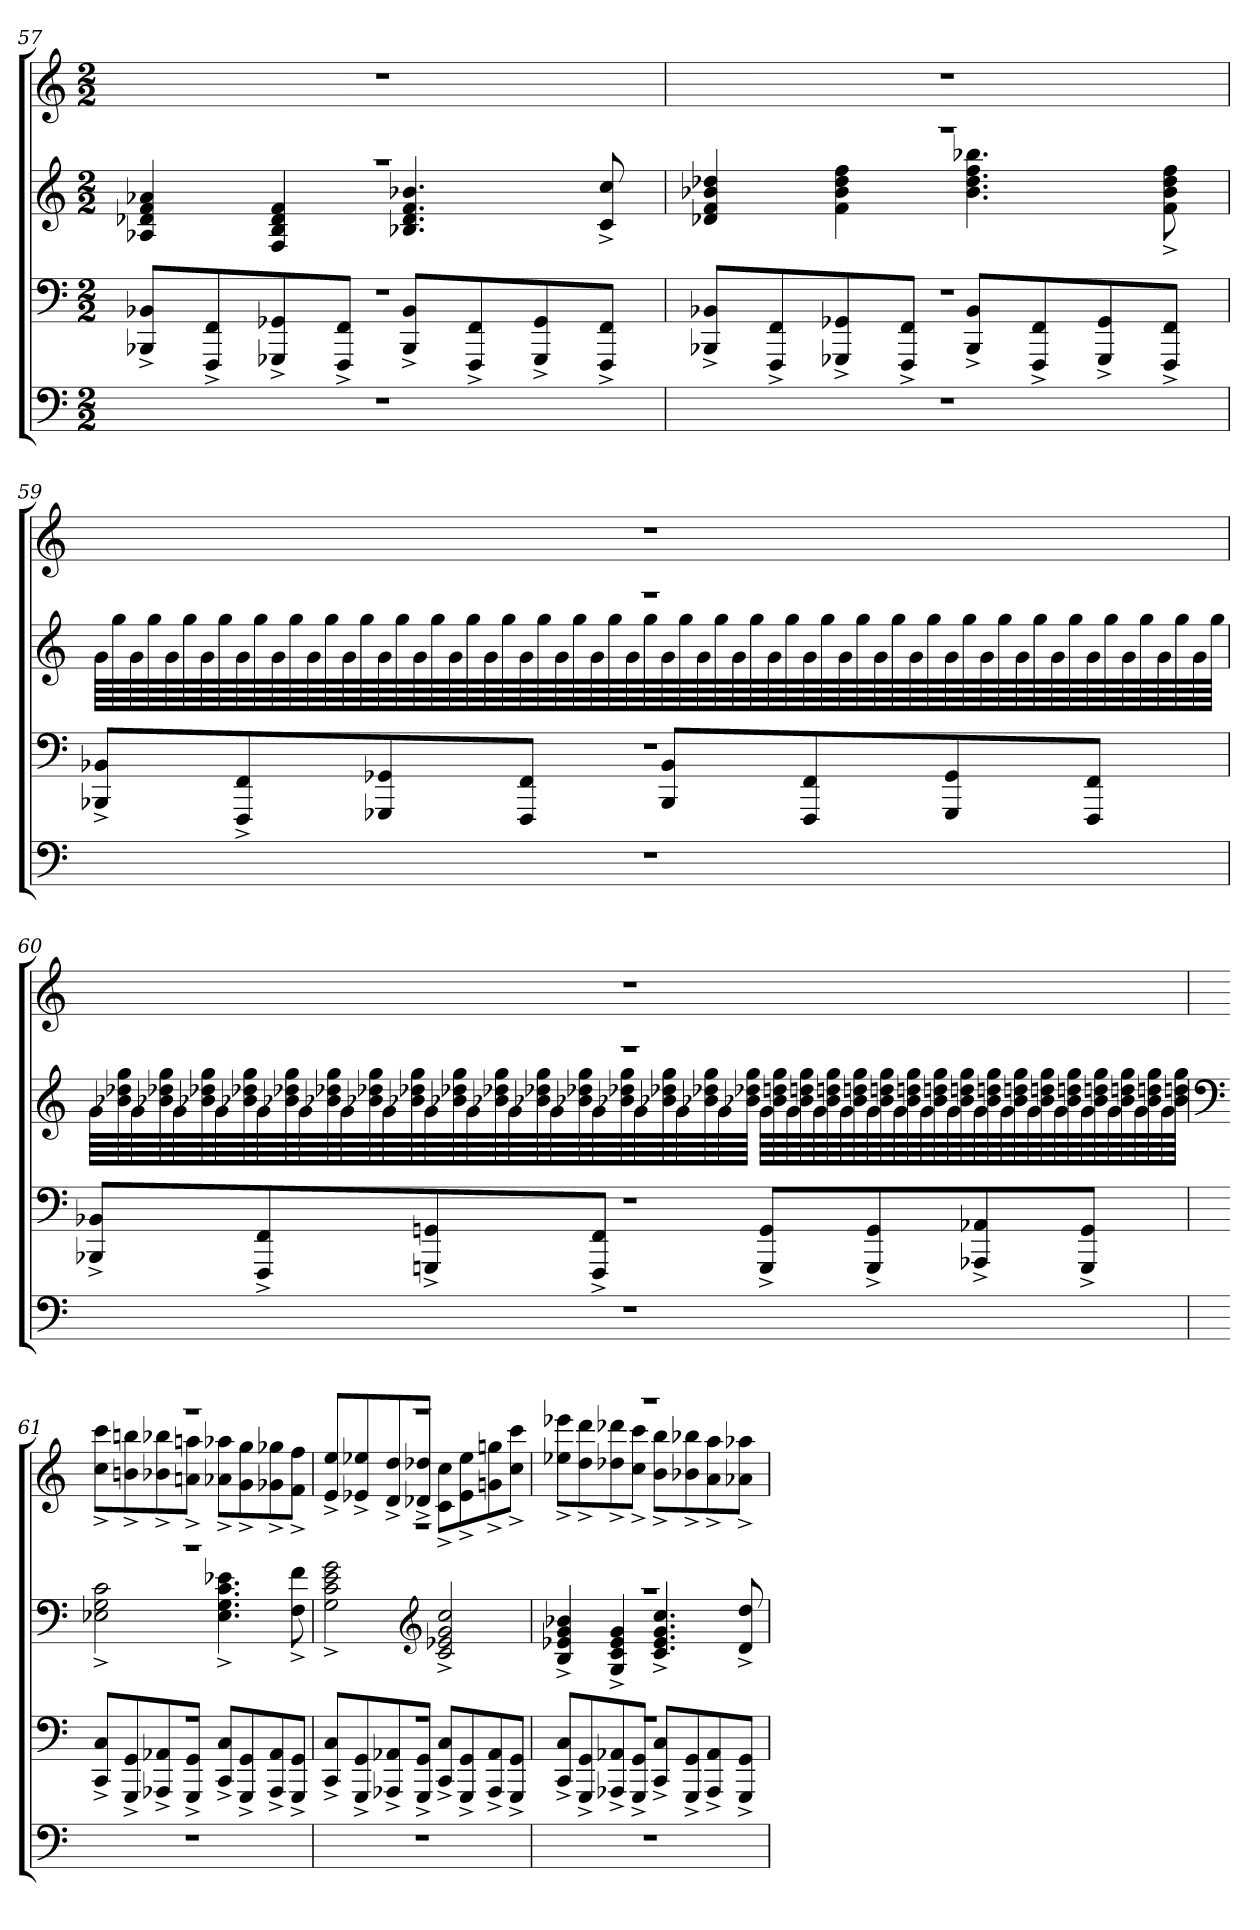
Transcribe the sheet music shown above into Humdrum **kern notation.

**kern	**kern	**kern	**kern
*part3	*part2	*part2	*part1
*staff4	*staff3	*staff2	*staff1
*clefF4	*clefF4	*clefG2	*clefG2
*k[]	*k[]	*k[]	*k[]
*M2/2	*M2/2	*M2/2	*M2/2
=57	=57	=57	=57
*	*^	*^	*
1r	1r	8BBB-X/^ 8BB-X/^L	1r	4A-X/ 4d-X/ 4f/ 4a-X/	1r
.	.	8FFF/^ 8FF/^	.	.	.
.	.	8GGG-X/^ 8GG-X/^	.	4F/ 4B/ 4d-/ 4f/	.
.	.	8FFF/^ 8FF/^J	.	.	.
.	.	8BBB-/^ 8BB-/^L	.	4.B-X/ 4.d-/ 4.f/ 4.b-X/	.
.	.	8FFF/^ 8FF/^	.	.	.
.	.	8GGG-/^ 8GG-/^	.	.	.
.	.	8FFF/^ 8FF/^J	.	8c/^ 8cc/^	.
=58	=58	=58	=58	=58	=58
1r	1r	8BBB-X/^ 8BB-X/^L	1r	4d-X/ 4f/ 4b-X/ 4dd-X/	1r
.	.	8FFF/^ 8FF/^	.	.	.
.	.	8GGG-X/^ 8GG-X/^	.	4f\ 4b-\ 4dd-\ 4ff\	.
.	.	8FFF/^ 8FF/^J	.	.	.
.	.	8BBB-/^ 8BB-/^L	.	4.b-\ 4.dd-\ 4.ff\ 4.bb-X\	.
.	.	8FFF/^ 8FF/^	.	.	.
.	.	8GGG-/^ 8GG-/^	.	.	.
.	.	8FFF/^ 8FF/^J	.	8f\^ 8b-\^ 8dd-\^ 8ff\^	.
=59	=59	=59	=59	=59	=59
*	*	*	*tremolo	*	*
1r	1r	8BBB-X/^ 8BB-X/^L	1r	64gLLLL	1r
.	.	.	.	64gg	.
.	.	.	.	64g	.
.	.	.	.	64gg	.
.	.	.	.	64g	.
.	.	.	.	64gg	.
.	.	.	.	64g	.
.	.	.	.	64gg	.
.	.	8FFF/^ 8FF/^	.	64g	.
.	.	.	.	64gg	.
.	.	.	.	64g	.
.	.	.	.	64gg	.
.	.	.	.	64g	.
.	.	.	.	64gg	.
.	.	.	.	64g	.
.	.	.	.	64gg	.
.	.	8GGG-X/ 8GG-X/	.	64g	.
.	.	.	.	64gg	.
.	.	.	.	64g	.
.	.	.	.	64gg	.
.	.	.	.	64g	.
.	.	.	.	64gg	.
.	.	.	.	64g	.
.	.	.	.	64gg	.
.	.	8FFF/ 8FF/J	.	64g	.
.	.	.	.	64gg	.
.	.	.	.	64g	.
.	.	.	.	64gg	.
.	.	.	.	64g	.
.	.	.	.	64gg	.
.	.	.	.	64g	.
.	.	.	.	64gg	.
.	.	8BBB-/ 8BB-/L	.	64g	.
.	.	.	.	64gg	.
.	.	.	.	64g	.
.	.	.	.	64gg	.
.	.	.	.	64g	.
.	.	.	.	64gg	.
.	.	.	.	64g	.
.	.	.	.	64gg	.
.	.	8FFF/ 8FF/	.	64g	.
.	.	.	.	64gg	.
.	.	.	.	64g	.
.	.	.	.	64gg	.
.	.	.	.	64g	.
.	.	.	.	64gg	.
.	.	.	.	64g	.
.	.	.	.	64gg	.
.	.	8GGG-/ 8GG-/	.	64g	.
.	.	.	.	64gg	.
.	.	.	.	64g	.
.	.	.	.	64gg	.
.	.	.	.	64g	.
.	.	.	.	64gg	.
.	.	.	.	64g	.
.	.	.	.	64gg	.
.	.	8FFF/ 8FF/J	.	64g	.
.	.	.	.	64gg	.
.	.	.	.	64g	.
.	.	.	.	64gg	.
.	.	.	.	64g	.
.	.	.	.	64gg	.
.	.	.	.	64g	.
.	.	.	.	64ggJJJJ	.
=60	=60	=60	=60	=60	=60
1r	1r	8BBB-X/^ 8BB-X/^L	1r	64g\LLLL	1r
.	.	.	.	64b-X\ 64dd-X\ 64gg\	.
.	.	.	.	64g\	.
.	.	.	.	64b-X\ 64dd-X\ 64gg\	.
.	.	.	.	64g\	.
.	.	.	.	64b-X\ 64dd-X\ 64gg\	.
.	.	.	.	64g\	.
.	.	.	.	64b-X\ 64dd-X\ 64gg\	.
.	.	8FFF/^ 8FF/^	.	64g\	.
.	.	.	.	64b-X\ 64dd-X\ 64gg\	.
.	.	.	.	64g\	.
.	.	.	.	64b-X\ 64dd-X\ 64gg\	.
.	.	.	.	64g\	.
.	.	.	.	64b-X\ 64dd-X\ 64gg\	.
.	.	.	.	64g\	.
.	.	.	.	64b-X\ 64dd-X\ 64gg\	.
.	.	8GGGn/^ 8GGn/^	.	64g\	.
.	.	.	.	64b-X\ 64dd-X\ 64gg\	.
.	.	.	.	64g\	.
.	.	.	.	64b-X\ 64dd-X\ 64gg\	.
.	.	.	.	64g\	.
.	.	.	.	64b-X\ 64dd-X\ 64gg\	.
.	.	.	.	64g\	.
.	.	.	.	64b-X\ 64dd-X\ 64gg\	.
.	.	8FFF/^ 8FF/^J	.	64g\	.
.	.	.	.	64b-X\ 64dd-X\ 64gg\	.
.	.	.	.	64g\	.
.	.	.	.	64b-X\ 64dd-X\ 64gg\	.
.	.	.	.	64g\	.
.	.	.	.	64b-X\ 64dd-X\ 64gg\	.
.	.	.	.	64g\	.
.	.	.	.	64b-X\ 64dd-X\ 64gg\JJJJ	.
.	.	8GGG/^ 8GG/^L	.	64g\LLLL	.
.	.	.	.	64b-\ 64ddn\ 64gg\	.
.	.	.	.	64g\	.
.	.	.	.	64b-\ 64ddn\ 64gg\	.
.	.	.	.	64g\	.
.	.	.	.	64b-\ 64ddn\ 64gg\	.
.	.	.	.	64g\	.
.	.	.	.	64b-\ 64ddn\ 64gg\	.
.	.	8GGG/^ 8GG/^	.	64g\	.
.	.	.	.	64b-\ 64ddn\ 64gg\	.
.	.	.	.	64g\	.
.	.	.	.	64b-\ 64ddn\ 64gg\	.
.	.	.	.	64g\	.
.	.	.	.	64b-\ 64ddn\ 64gg\	.
.	.	.	.	64g\	.
.	.	.	.	64b-\ 64ddn\ 64gg\	.
.	.	8AAA-X/^ 8AA-X/^	.	64g\	.
.	.	.	.	64b-\ 64ddn\ 64gg\	.
.	.	.	.	64g\	.
.	.	.	.	64b-\ 64ddn\ 64gg\	.
.	.	.	.	64g\	.
.	.	.	.	64b-\ 64ddn\ 64gg\	.
.	.	.	.	64g\	.
.	.	.	.	64b-\ 64ddn\ 64gg\	.
.	.	8GGG/^ 8GG/^J	.	64g\	.
.	.	.	.	64b-\ 64ddn\ 64gg\	.
.	.	.	.	64g\	.
.	.	.	.	64b-\ 64ddn\ 64gg\	.
.	.	.	.	64g\	.
.	.	.	.	64b-\ 64ddn\ 64gg\	.
.	.	.	.	64g\	.
.	.	.	.	64b-\ 64ddn\ 64gg\JJJJ	.
*	*	*	*Xtremolo	*	*
=61	=61	=61	=61	=61	=61
*	*	*	*clefF4	*	*
*	*	*	*	*	*^
1r	1r	8CC/^ 8C/^L	1r	2E-X\^ 2G\^ 2c\^	1r	8cc\^ 8ccc\^L
.	.	.	.	.	.	.
.	.	.	.	.	.	.
.	.	.	.	.	.	.
.	.	.	.	.	.	.
.	.	.	.	.	.	.
.	.	.	.	.	.	.
.	.	.	.	.	.	.
.	.	8GGG/^ 8GG/^	.	.	.	8bn\^ 8bbn\^
.	.	.	.	.	.	.
.	.	.	.	.	.	.
.	.	.	.	.	.	.
.	.	.	.	.	.	.
.	.	.	.	.	.	.
.	.	.	.	.	.	.
.	.	.	.	.	.	.
.	.	8AAA-X/^ 8AA-X/^	.	.	.	8b-X\^ 8bb-X\^
.	.	8GGG/^ 8GG/^J	.	.	.	8an\^ 8aan\^J
.	.	8CC/^ 8C/^L	.	4.E-\^ 4.G\^ 4.c\^ 4.e-X\^	.	8a-X\^ 8aa-X\^L
.	.	8GGG/^ 8GG/^	.	.	.	8g\^ 8gg\^
.	.	8AAA-/^ 8AA-/^	.	.	.	8g-X\^ 8gg-X\^
.	.	8GGG/^ 8GG/^J	.	8F\^ 8f\^	.	8f\^ 8ff\^J
=62	=62	=62	=62	=62	=62	=62
1r	1r	8CC/^ 8C/^L	1r	2G\^ 2c\^ 2e\^ 2g\^	1r	8e/^ 8ee/^L
.	.	8GGG/^ 8GG/^	.	.	.	8e-X/^ 8ee-X/^
.	.	8AAA-X/^ 8AA-X/^	.	.	.	8d/^ 8dd/^
.	.	8GGG/^ 8GG/^J	.	.	.	8d-X/^ 8dd-X/^J
*	*	*	*clefG2	*	*	*
.	.	8CC/^ 8C/^L	.	2c/^ 2e-X/^ 2g/^ 2cc/^	.	8c\^ 8cc\^L
.	.	8GGG/^ 8GG/^	.	.	.	8e-\^ 8ee-\^
.	.	8AAA-/^ 8AA-/^	.	.	.	8gn\^ 8ggn\^
.	.	8GGG/^ 8GG/^J	.	.	.	8cc\^ 8ccc\^J
=63	=63	=63	=63	=63	=63	=63
1r	1r	8CC/^ 8C/^L	1r	4B/^ 4e-X/^ 4g/^ 4b-X/^	1r	8ee-X\^ 8eee-X\^L
.	.	8GGG/^ 8GG/^	.	.	.	8dd\^ 8ddd\^
.	.	8AAA-X/^ 8AA-X/^	.	4G/^ 4c/^ 4e-/^ 4g/^	.	8dd-X\^ 8ddd-X\^
.	.	8GGG/^ 8GG/^J	.	.	.	8cc\^ 8ccc\^J
.	.	8CC/^ 8C/^L	.	4.c/^ 4.e-/^ 4.g/^ 4.cc/^	.	8b\^ 8bb\^L
.	.	8GGG/^ 8GG/^	.	.	.	8b-X\^ 8bb-X\^
.	.	8AAA-/^ 8AA-/^	.	.	.	8a\^ 8aa\^
.	.	8GGG/^ 8GG/^J	.	8d/^ 8dd/^	.	8a-X\^ 8aa-X\^J
*	*v	*v	*	*	*v	*v
*	*	*v	*v	*
=	=	=	=
*-	*-	*-	*-
